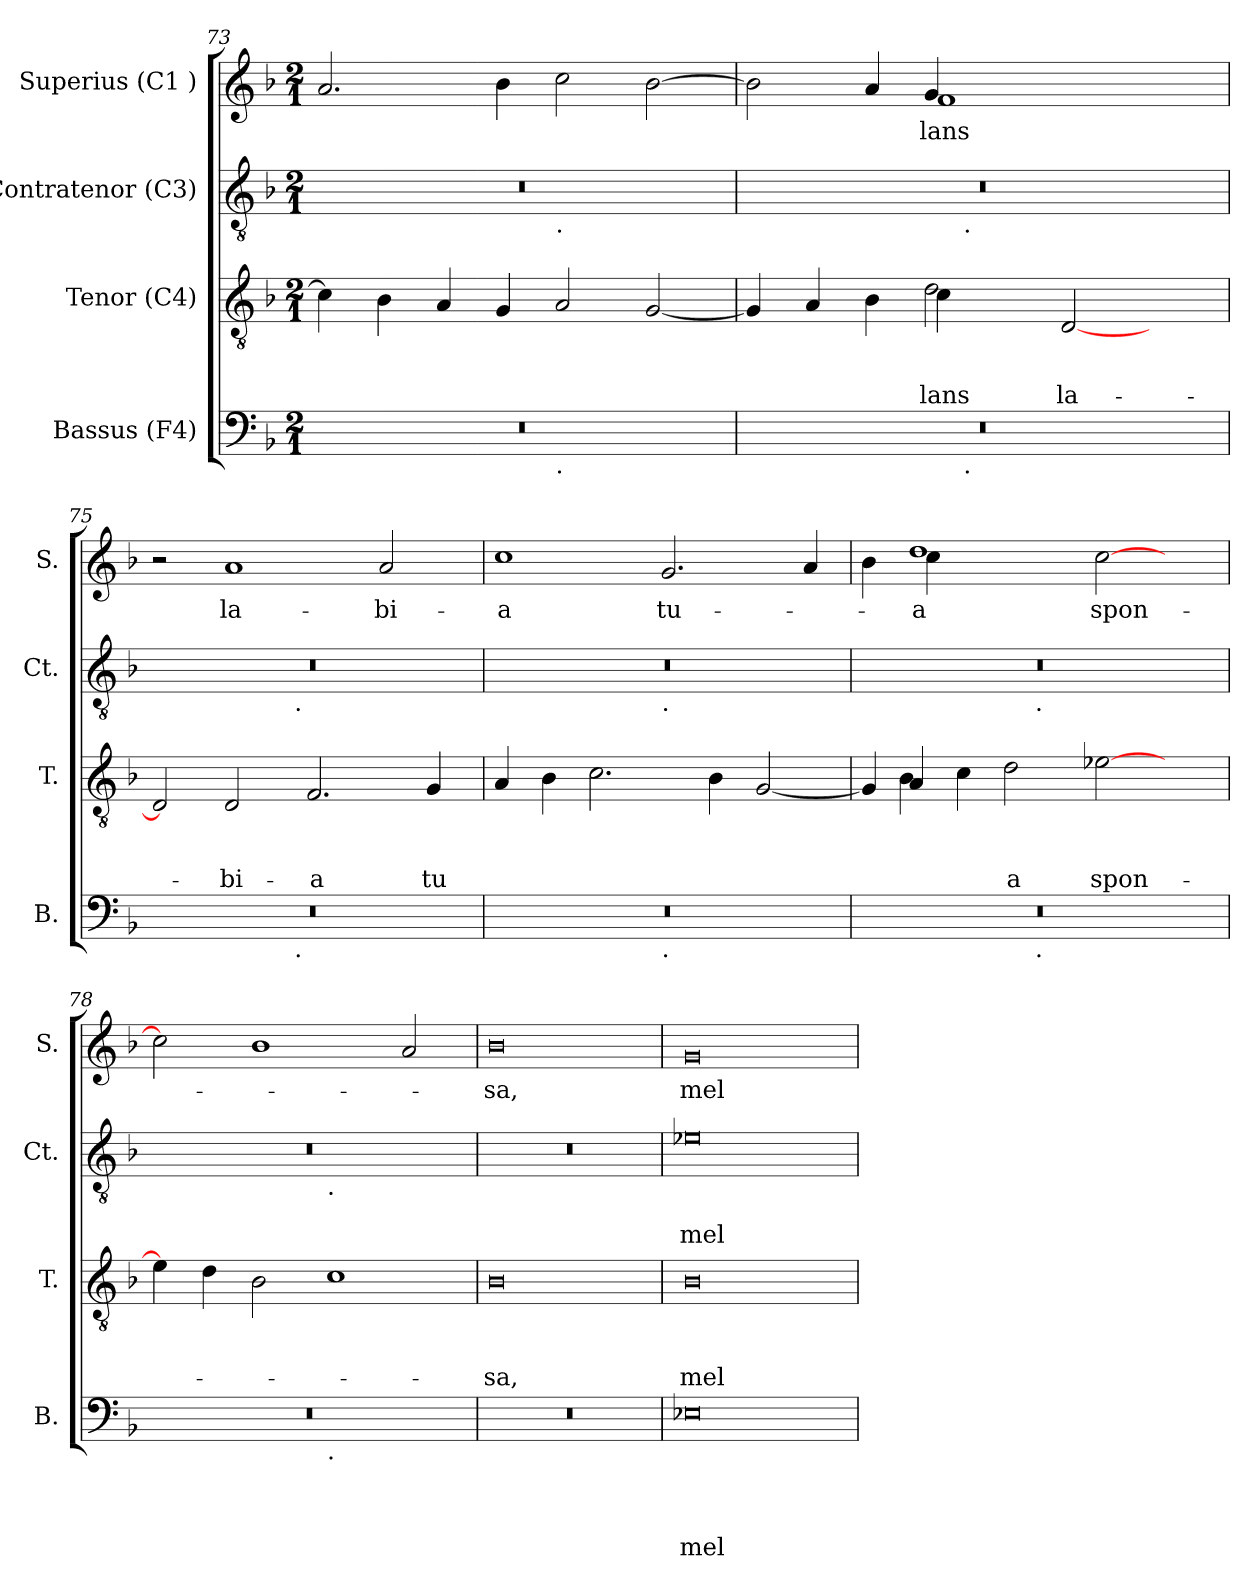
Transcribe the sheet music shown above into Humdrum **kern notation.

**kern	**text	**text	**text	**text	**kern	**text	**text	**text	**kern	**text	**text	**kern	**text
*part4	*part4	*part4	*part4	*part4	*part3	*part3	*part3	*part3	*part2	*part2	*part2	*part1	*part1
*staff4	*staff4	*staff4	*staff4	*staff4	*staff3	*staff3	*staff3	*staff3	*staff2	*staff2	*staff2	*staff1	*staff1
*I"Bassus (F4)	*	*	*	*	*I"Tenor (C4)	*	*	*	*I"Contratenor (C3)	*	*	*I"Superius (C1 )	*
*I'B.	*	*	*	*	*I'T.	*	*	*	*I'Ct.	*	*	*I'S.	*
*clefF4	*	*	*	*	*clefGv2	*	*	*	*clefGv2	*	*	*clefG2	*
*k[b-]	*	*	*	*	*k[b-]	*	*	*	*k[b-]	*	*	*k[b-]	*
*F:	*	*	*	*	*F:	*	*	*	*F:	*	*	*F:	*
*M2/1	*	*	*	*	*M2/1	*	*	*	*M2/1	*	*	*M2/1	*
=73	=73	=73	=73	=73	=73	=73	=73	=73	=73	=73	=73	=73	=73
*^	*	*	*	*	*	*	*	*	*^	*	*	*	*
0r	1ryy	.	.	.	.	4c\]	.	.	.	0r	1ryy	.	.	2.a/	.
.	.	.	.	.	.	4B-\	.	.	.	.	.	.	.	.	.
.	.	.	.	.	.	4A/	.	.	.	.	.	.	.	.	.
.	.	.	.	.	.	4G/	.	.	.	.	.	.	.	4b-\	.
!	!	!	!	!	!	!	!	!	!	!	!LO:TX:b:t=.	!	!	!	!
!	!LO:TX:b:t=.	!	!	!	!	!	!	!	!	!	!	!	!	!	!
.	1ryy	.	.	.	.	2A/	.	.	.	.	1ryy	.	.	2cc\	.
.	.	.	.	.	.	[<2G/	.	.	.	.	.	.	.	[>2b-\	.
=74	=74	=74	=74	=74	=74	=74	=74	=74	=74	=74	=74	=74	=74	=74	=74
*	*	*	*	*	*	*^	*	*	*	*	*	*	*	*^	*
0r	2..ryy	.	.	.	.	4G/]	2.ryy	.	.	.	0r	2..ryy	.	.	2b-\]	2.ryy	.
.	.	.	.	.	.	4A/	.	.	.	.	.	.	.	.	.	.	.
.	.	.	.	.	.	4B-\	.	.	.	.	.	.	.	.	4a/	.	.
!	!	!	!	!	!	!	!	!	!	!LO:LY:b	!	!	!	!	!	!	!LO:LY:b
.	.	.	.	.	.	2d\	4c\	.	.	-lans	.	.	.	.	4g/	1f	-lans
!	!	!	!	!	!	!	!	!	!	!	!	!LO:TX:b:t=.	!	!	!	!	!
!	!LO:TX:b:t=.	!	!	!	!	!	!	!	!	!	!	!	!	!	!	!	!
.	1ryy	.	.	.	.	.	.	.	.	.	.	1ryy	.	.	.	.	.
.	.	.	.	.	.	.	4ryy	.	.	.	.	.	.	.	4ryy	.	.
!	!	!	!	!	!	!	!	!	!	!LO:LY:b	!	!	!	!	!	!	!
.	.	.	.	.	.	[<2D/	2.ryy	.	.	la-	.	.	.	.	2.ryy	.	.
.	.	.	.	.	.	4ryy	.	.	.	.	.	.	.	.	.	4ryy	.
.	8ryy	.	.	.	.	.	.	.	.	.	.	8ryy	.	.	.	.	.
*	*	*	*	*	*	*v	*v	*	*	*	*	*	*	*	*v	*v	*
=75	=75	=75	=75	=75	=75	=75	=75	=75	=75	=75	=75	=75	=75	=75	=75
0r	2ryy	.	.	.	.	2D/]	.	.	.	0r	2ryy	.	.	2r	.
!	!	!	!	!	!	!	!	!	!LO:LY:b	!	!	!	!	!	!LO:LY:b
.	4...ryy	.	.	.	.	2D/	.	.	-bi-	.	4...ryy	.	.	1a	la-
!	!	!	!	!	!	!	!	!	!	!	!LO:TX:b:t=.	!	!	!	!
!	!LO:TX:b:t=.	!	!	!	!	!	!	!	!	!	!	!	!	!	!
.	1ryy	.	.	.	.	.	.	.	.	.	1ryy	.	.	.	.
!	!	!	!	!	!	!	!	!	!LO:LY:b	!	!	!	!	!	!
.	.	.	.	.	.	2.F/	.	.	-a	.	.	.	.	.	.
!	!	!	!	!	!	!	!	!	!	!	!	!	!	!	!LO:LY:b
.	.	.	.	.	.	.	.	.	.	.	.	.	.	2a/	-bi-
!	!	!	!	!	!	!	!	!	!LO:LY:b	!	!	!	!	!	!
.	.	.	.	.	.	4G/	.	.	tu	.	.	.	.	.	.
.	32ryy	.	.	.	.	.	.	.	.	.	32ryy	.	.	.	.
!!LO:LB:g=z
=76	=76	=76	=76	=76	=76	=76	=76	=76	=76	=76	=76	=76	=76	=76	=76
!	!	!	!	!	!	!	!	!	!	!	!	!	!	!	!LO:LY:b:rj
0r	1ryy	.	.	.	.	4A/	.	.	.	0r	1ryy	.	.	1cc	-a
.	.	.	.	.	.	4B-\	.	.	.	.	.	.	.	.	.
.	.	.	.	.	.	2.c\	.	.	.	.	.	.	.	.	.
!	!	!	!	!	!	!	!	!	!	!	!LO:TX:b:t=.	!	!	!	!
!	!LO:TX:b:t=.	!	!	!	!	!	!	!	!	!	!	!	!	!	!
!	!	!	!	!	!	!	!	!	!	!	!	!	!	!	!LO:LY:b
.	1ryy	.	.	.	.	.	.	.	.	.	1ryy	.	.	2.g/	tu-
.	.	.	.	.	.	4B-\	.	.	.	.	.	.	.	.	.
.	.	.	.	.	.	[<2G/	.	.	.	.	.	.	.	.	.
.	.	.	.	.	.	.	.	.	.	.	.	.	.	4a/	.
=77	=77	=77	=77	=77	=77	=77	=77	=77	=77	=77	=77	=77	=77	=77	=77
*	*	*	*	*	*	*^	*	*	*	*	*	*	*	*^	*
0r	2..ryy	.	.	.	.	4G/]	4ryy	.	.	.	0r	2..ryy	.	.	4b-\	4ryy	.
!	!	!	!	!	!	!	!	!	!	!	!	!	!	!	!	!	!LO:LY:b:rj
.	.	.	.	.	.	4A/	4B-\	.	.	.	.	.	.	.	1dd	4cc\	-a
.	.	.	.	.	.	4c\	4ryy	.	.	.	.	.	.	.	.	4ryy	.
!	!	!	!	!	!	!	!	!	!	!LO:LY:b	!	!	!	!	!	!	!
.	.	.	.	.	.	2d\	1ryy	.	.	a	.	.	.	.	.	1ryy	.
!	!	!	!	!	!	!	!	!	!	!	!	!LO:TX:b:t=.	!	!	!	!	!
!	!LO:TX:b:t=.	!	!	!	!	!	!	!	!	!	!	!	!	!	!	!	!
.	1ryy	.	.	.	.	.	.	.	.	.	.	1ryy	.	.	.	.	.
!	!	!	!	!	!	!	!	!	!	!LO:LY:b	!	!	!	!	!	!	!LO:LY:b
.	.	.	.	.	.	[>2e-\	.	.	.	spon-	.	.	.	.	[>2cc\	.	spon-
.	.	.	.	.	.	4ryy	4ryy	.	.	.	.	.	.	.	4ryy	4ryy	.
.	8ryy	.	.	.	.	.	.	.	.	.	.	8ryy	.	.	.	.	.
*	*	*	*	*	*	*v	*v	*	*	*	*	*	*	*	*v	*v	*
=78	=78	=78	=78	=78	=78	=78	=78	=78	=78	=78	=78	=78	=78	=78	=78
0r	1ryy	.	.	.	.	4e-\]	.	.	.	0r	1ryy	.	.	2cc\]	.
.	.	.	.	.	.	4d\	.	.	.	.	.	.	.	.	.
.	.	.	.	.	.	2B-\	.	.	.	.	.	.	.	1b-	.
!	!	!	!	!	!	!	!	!	!	!	!LO:TX:b:t=.	!	!	!	!
!	!LO:TX:b:t=.	!	!	!	!	!	!	!	!	!	!	!	!	!	!
.	1ryy	.	.	.	.	1c	.	.	.	.	1ryy	.	.	.	.
.	.	.	.	.	.	.	.	.	.	.	.	.	.	2a/	.
=79	=79	=79	=79	=79	=79	=79	=79	=79	=79	=79	=79	=79	=79	=79	=79
!	!	!	!	!	!	!	!	!	!LO:LY:b	!	!	!	!	!	!LO:LY:b
*v	*v	*	*	*	*	*	*	*	*	*v	*v	*	*	*	*
0r	.	.	.	.	0B-	.	.	-sa,	0r	.	.	0b-	-sa,
=80	=80	=80	=80	=80	=80	=80	=80	=80	=80	=80	=80	=80	=80
!	!	!	!	!LO:LY:b	!	!	!	!LO:LY:b	!	!	!LO:LY:b	!	!LO:LY:b
0E-X	.	.	.	mel	0B-	.	.	mel	0e-X	.	mel	0g	mel
=	=	=	=	=	=	=	=	=	=	=	=	=	=
*-	*-	*-	*-	*-	*-	*-	*-	*-	*-	*-	*-	*-	*-
